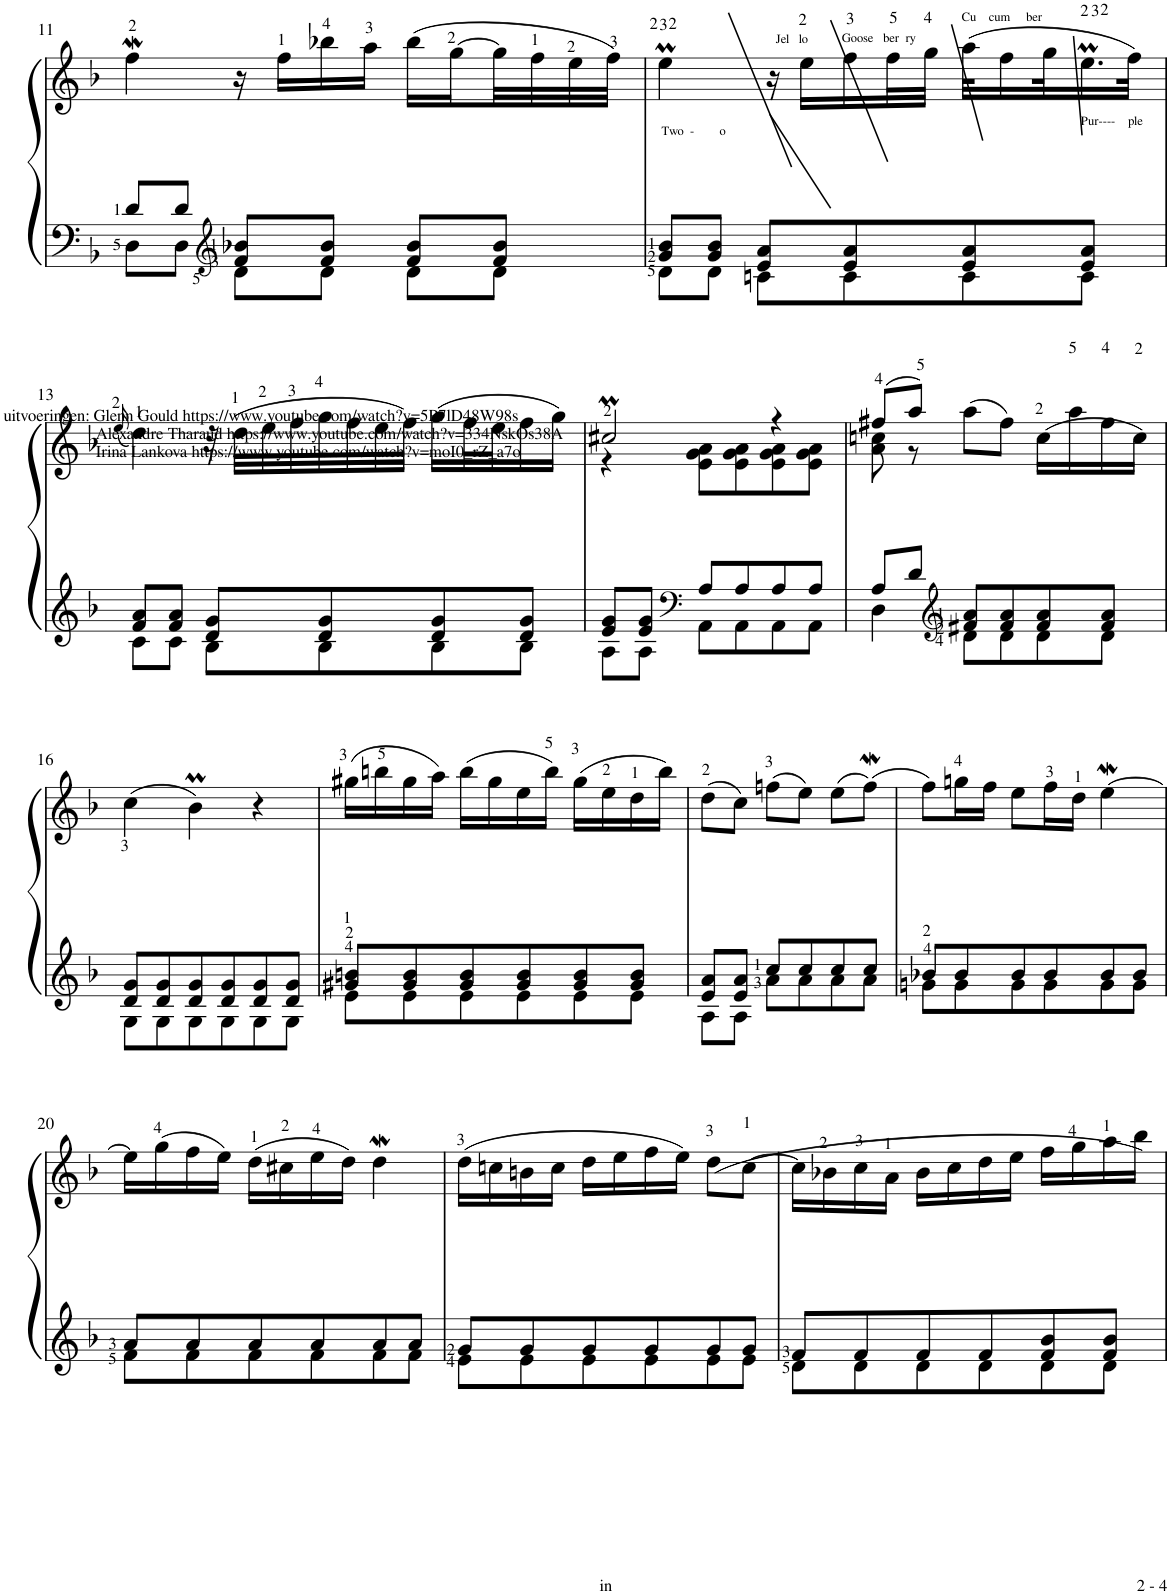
**kern	**kern
*part1	*part1
*staff2	*staff1
*I"Piano	*
*I'Pno	*
!!LO:PB:g=z
*clefF4	*clefG2
*k[b-]	*k[b-]
*M3/4	*M3/4
=11	=11
*^	*
8d/L	8D\L	4ffw\
8d/J	8D\J	.
*clefG2	*	*
8f/ 8b-X/L	8d\L	16r
.	.	16ff<\LL
8f/ 8b-/J	8d\J	16bb-X<\
.	.	16aa<\JJ
8f/ 8b-/L	8d\L	(16bb-\LL
.	.	[16gg<\
8f/ 8b-/J	8d\J	32gg\L]
.	.	32ff<\
.	.	32ee<\
.	.	32ff\JJJ)
=12	=12	=12
!	!	!LO:TX:b:t=Two  -        o
!LO:TX:b:t=uitvoeringen&colon; Glenn Gould https&colon;//www.youtube.com/watch?v=5P7lD48W98s	!	!
!LO:TX:b:t=Alexandre Tharaud https&colon;//www.youtube.com/watch?v=334NskOs38A	!	!
!LO:TX:b:t=Irina Lankova https&colon;//www.youtube.com/watch?v=moI0_rZ_a7o	!	!
8g/ 8b-/L	8d\L	4eem\
8g/ 8b-/J	8d\J	.
!	!	!LO:TX:a:t=Jel   lo
8e/ 8a/L	8cn\L	16r
.	.	16ee\LL
!	!	!LO:TX:a:t=Goose   ber  ry
8e/ 8a/	8c\	16ff\
.	.	32ff\L
.	.	32gg\JJJ
!	!	!LO:TX:a:t=Cu    cum     ber
8e/ 8a/	8c\	(32aa\KLL
.	.	16ff\
.	.	32gg\K
!	!	!LO:TX:b:t=Pur----    ple
8e/ 8a/J	8c\J	16.eem\
.	.	32ff\JJk)
!!LO:LB:g=z
=13	=13	=13
.	.	(16qee/
8f/ 8a/L	8c\L	4dd\)
8f/ 8a/J	8c\J	.
8d/ 8g/L	8B-\L	32r
.	.	(32dd<\LLL
.	.	32ee<\
.	.	32ff<\
8d/ 8g/	8B-\	32gg<\
.	.	32ff\
.	.	32ee\
.	.	32ff\JJJ)
8d/ 8g/	8B-\	(16gg\LL
.	.	32ff\L
.	.	32ee\J
8d/ 8g/J	8B-\J	16ff\
.	.	16gg\JJ)
=14	=14	=14
*	*	*^
8e/ 8g/L	8A\L	2cc#Xm</	4r
8e/ 8g/J	8A\J	.	.
*clefF4	*	*	*
8A/L	8AA\L	.	8e\ 8g\ 8a\L
8A/	8AA\	.	8e\ 8g\ 8a\
8A/	8AA\	4r	8e\ 8g\ 8a\
8A/J	8AA\J	.	8e\ 8g\ 8a\J
=15	=15	=15	=15
8A/L	4D\	(8ff#X/L	8a\ 8ccn\
8d/J	.	8aa/J)	8r
*clefG2	*	*	*
8f#X/ 8a/L	8d\L	(8aa\L	2ryy
8f#/ 8a/	8d\	8ff#\J)	.
8f#/ 8a/	8d\	(16cc<\LL	.
.	.	16aa<\	.
8f#/ 8a/J	8d\J	16ff#<\	.
.	.	16cc<\JJ)	.
*	*	*v	*v
!!LO:LB:g=z
=16	=16	=16
8d/ 8g/L	8G\L	(4cc<\
8d/ 8g/	8G\	.
8d/ 8g/	8G\	4b-M\)
8d/ 8g/	8G\	.
8d/ 8g/	8G\	4r
8d/ 8g/J	8G\J	.
=17	=17	=17
8g#X/ 8bn/L	8e\L	(16gg#X<\LL
.	.	16bbn<\
8g#/ 8b/	8e\	16gg#\
.	.	16aa\JJ)
8g#/ 8b/	8e\	(16bb\LL
.	.	16gg#\
8g#/ 8b/	8e\	16ee\
.	.	16bb<\JJ)
8g#/ 8b/	8e\	(16gg#<\LL
.	.	16ee<\
8g#/ 8b/J	8e\J	16dd<\
.	.	16bb\JJ)
=18	=18	=18
8e/ 8a/L	8A\L	(8dd<\L
8e/ 8a/J	8A\J	8cc\J)
8cc/L	8a\L	(8ffn<\L
8cc/	8a\	8ee\J)
8cc/	8a\	(8ee\L
8cc/J	8a\J	(8ffw\J)
=19	=19	=19
8b-X/L	8gn\L	8ff\L)
8b-/	8g\	16ggn<\L
.	.	16ff\JJ
8b-/	8g\	8ee\L
8b-/	8g\	16ff<\L
.	.	16dd<\JJ
8b-/	8g\	[4eeW\
8b-/J	8g\J	.
!!LO:LB:g=z
=20	=20	=20
8a/L	8f\L	16ee\LL]
.	.	(16gg<\
8a/	8f\	16ff\
.	.	16ee\JJ)
8a/	8f\	(16dd<\LL
.	.	16cc#X<\
8a/	8f\	16ee<\
.	.	16dd\JJ)
8a/	8f\	4ddW\
8a/J	8f\J	.
=21	=21	=21
8g/L	8e\L	(16dd<\LL
.	.	16ccn\
8g/	8e\	16bn\
.	.	16cc\JJ
8g/	8e\	16dd\LL
.	.	16ee\
8g/	8e\	16ff\
.	.	16ee\JJ)
8g/	8e\	(8dd<\L
8g/J	8e\J	[8cc<\J
=22	=22	=22
8f/L	8d\L	16cc\LL]
.	.	16b-X<\
8f/	8d\	16cc<\
.	.	16a<\JJ
8f/	8d\	16b-\LL
.	.	16cc\
8f/	8d\	16dd\
.	.	16ee\JJ
8f/ 8b-/	8d\	16ff\LL
.	.	16gg<\
8f/ 8b-/J	8d\J	16aa<\
.	.	16bb-\JJ)
*v	*v	*
=	=
*-	*-
